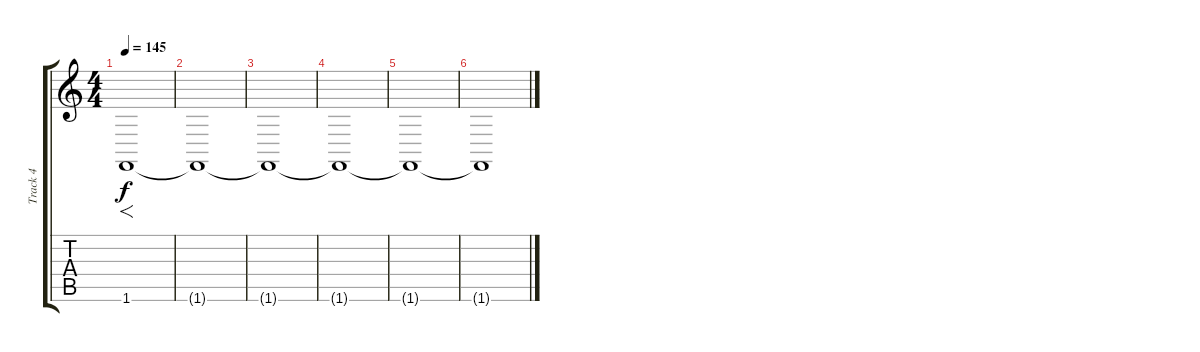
\track ("Track 4" "Track 4") {instrument seashore}
\staff {score tabs}
\tuning (E4 B3 G3 D3 A2 E2) {hide}
\ts (4 4)
\tempo 145
\clef g2
\ks c
1.6.1{f dy f instrument seashore} |
1.6{t}.1 |
1.6{t}.1 |
1.6{t}.1 |
1.6{t}.1 |
1.6{t}.1
